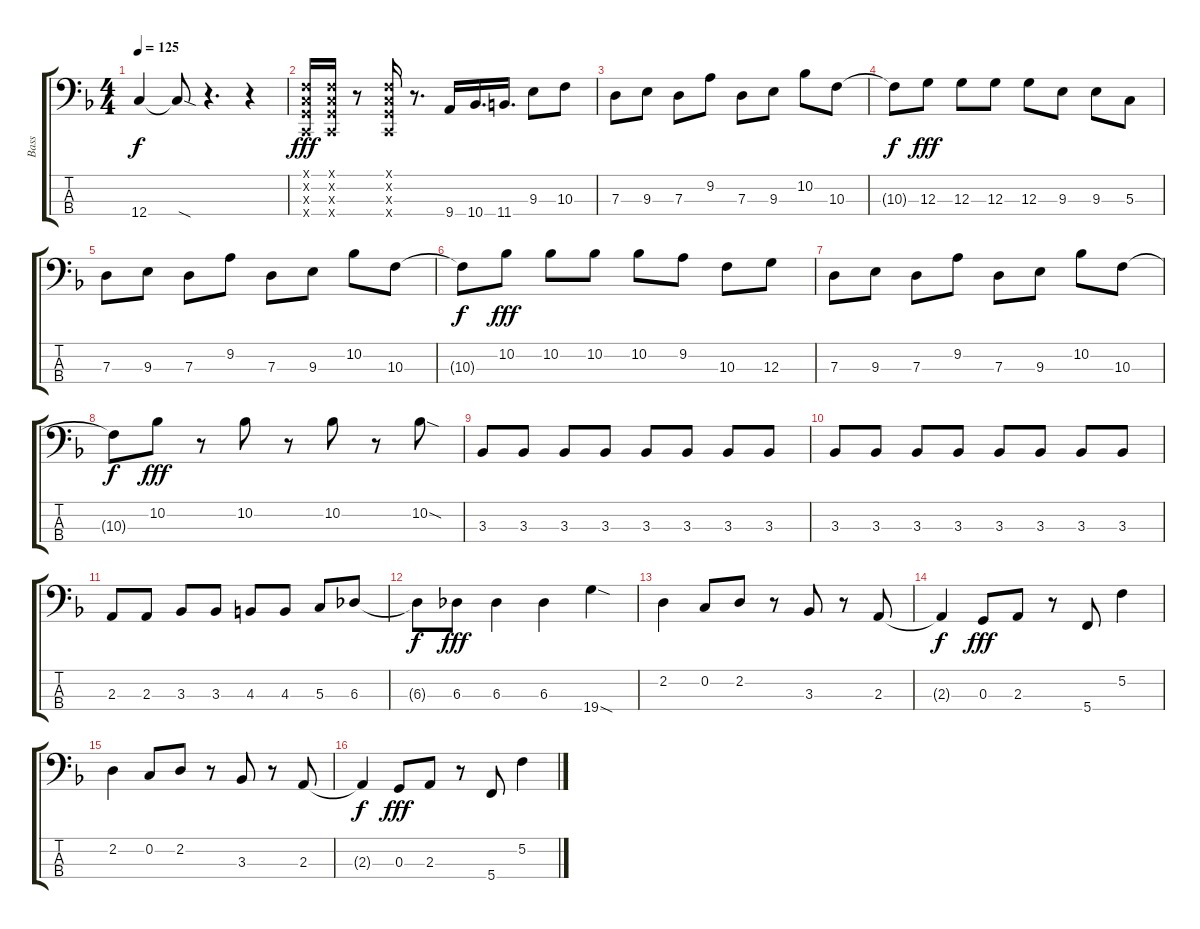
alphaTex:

\track ("Bass" "Bass") {instrument electricbasspick}
\staff {score tabs}
\tuning (F2 C2 G1 C1) {hide}
\ts (4 4)
\tempo 125
\clef f4
\ks dminor
12.4{t}.4{dy f} 12.4{sod t}.8 r.4{d} r.4 |
(0.1{x} 0.2{x} 0.3{x} 0.4{x}).16{dy fff} (0.1{x} 0.2{x} 0.3{x} 0.4{x}).16 r.8 (0.1{x} 0.2{x} 0.3{x} 0.4{x}).16 r.8{d} 9.4.16 10.4.16{d} 11.4.16{d} 9.3.8 10.3.8 |
7.3.8 9.3.8 7.3.8 9.2.8 7.3.8 9.3.8 10.2.8 10.3.8 |
10.3{t}.8{dy f} 12.3.8{dy fff} 12.3.8 12.3.8 12.3.8 9.3.8 9.3.8 5.3.8 |
7.3.8 9.3.8 7.3.8 9.2.8 7.3.8 9.3.8 10.2.8 10.3.8 |
10.3{t}.8{dy f} 10.2.8{dy fff} 10.2.8 10.2.8 10.2.8 9.2.8 10.3.8 12.3.8 |
7.3.8 9.3.8 7.3.8 9.2.8 7.3.8 9.3.8 10.2.8 10.3.8 |
10.3{t}.8{dy f} 10.2.8{dy fff} r.8 10.2.8 r.8 10.2.8 r.8 10.2{sod}.8 |
3.3.8 3.3.8 3.3.8 3.3.8 3.3.8 3.3.8 3.3.8 3.3.8 |
3.3.8 3.3.8 3.3.8 3.3.8 3.3.8 3.3.8 3.3.8 3.3.8 |
2.3.8 2.3.8 3.3.8 3.3.8 4.3.8 4.3.8 5.3.8 6.3.8 |
6.3{t}.8{dy f} 6.3.8{dy fff} 6.3.4 6.3.4 19.4{sod}.4 |
2.2.4 0.2.8 2.2.8 r.8 3.3.8 r.8 2.3.8 |
2.3{t}.4{dy f} 0.3.8{dy fff} 2.3.8 r.8 5.4.8 5.2.4 |
2.2.4 0.2.8 2.2.8 r.8 3.3.8 r.8 2.3.8 |
2.3{t}.4{dy f} 0.3.8{dy fff} 2.3.8 r.8 5.4.8 5.2.4
